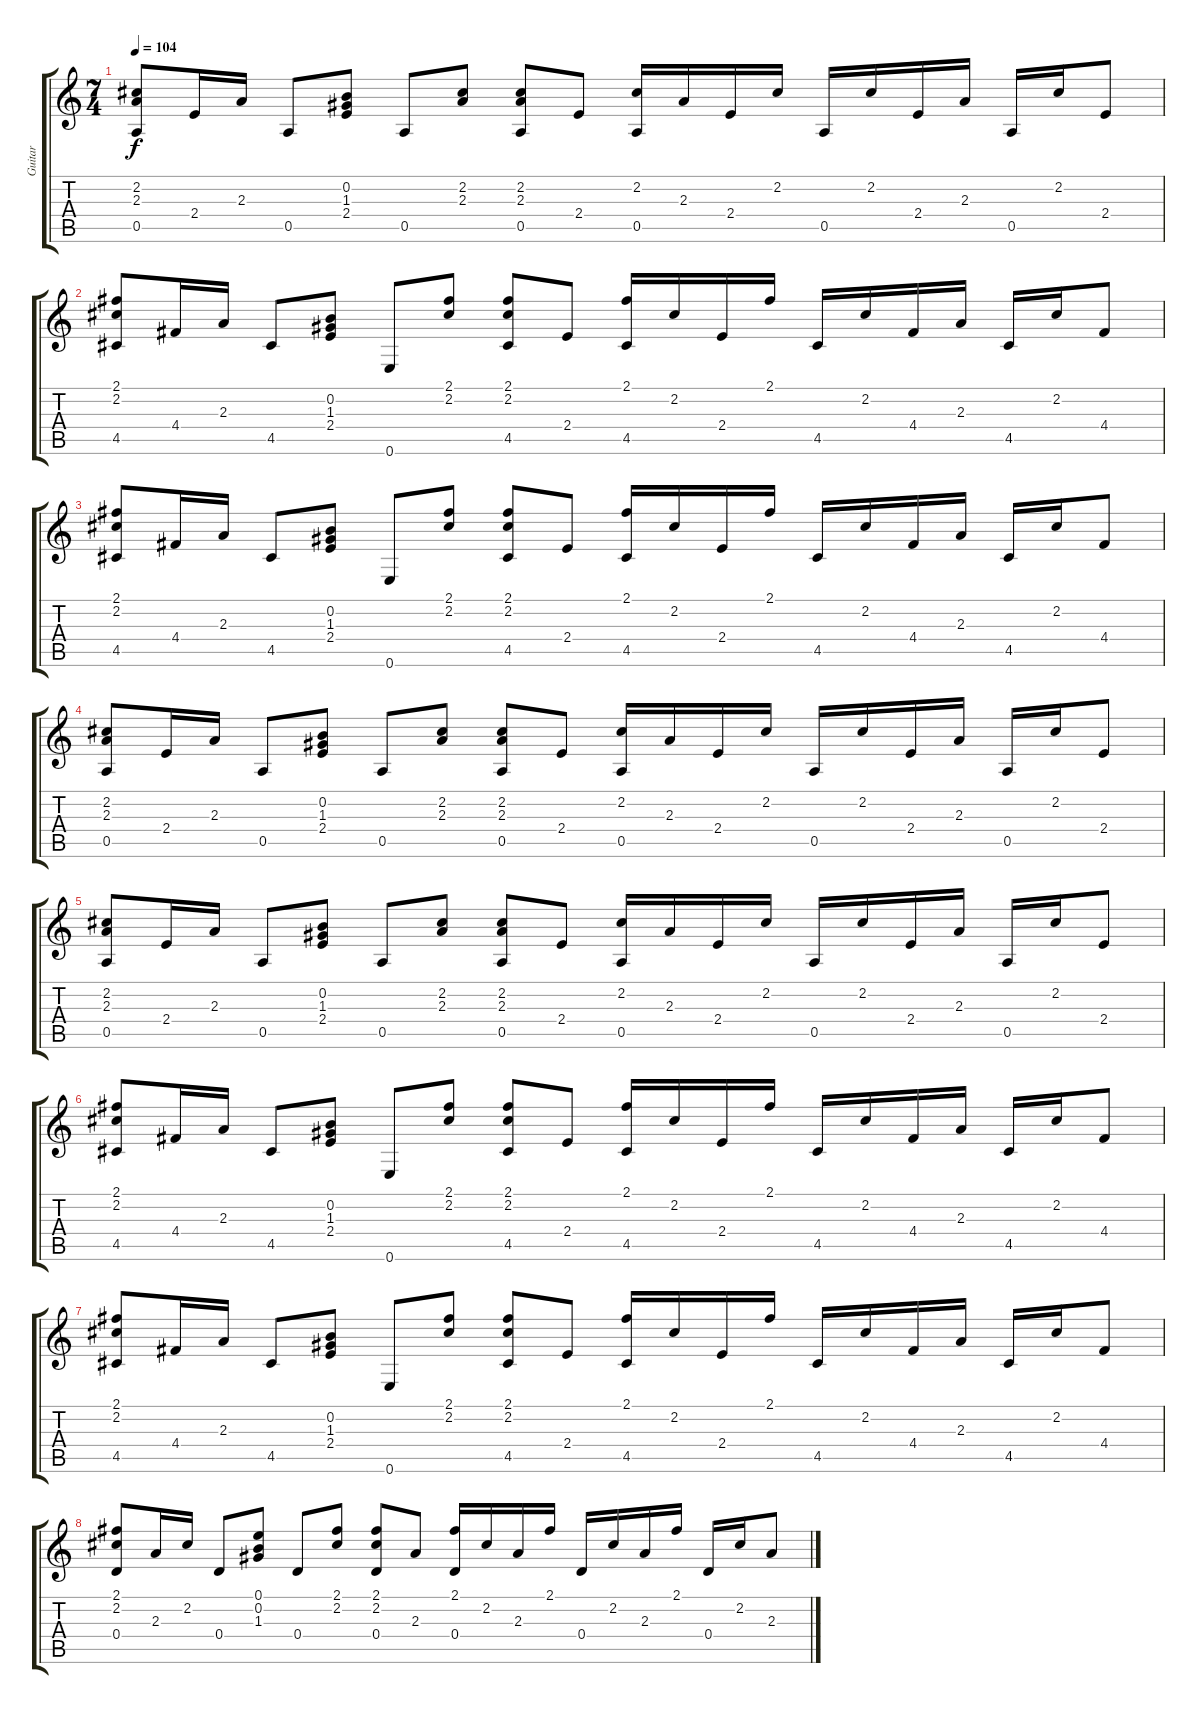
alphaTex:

\track ("Guitar" "Guitar") {instrument acousticguitarsteel}
\staff {score tabs}
\tuning (E4 B3 G3 D3 A2 E2) {hide}
\ts (7 4)
\tempo 104
\clef g2
\ks c
(2.2 2.3 0.5).8{dy f} 2.4.16 2.3.16 0.5.8 (0.2 1.3 2.4).8 0.5.8 (2.2 2.3).8 (2.2 2.3 0.5).8 2.4.8 (2.2 0.5).16 2.3.16 2.4.16 2.2.16 0.5.16 2.2.16 2.4.16 2.3.16 0.5.16 2.2.16 2.4.8 |
(2.1 2.2 4.5).8 4.4.16 2.3.16 4.5.8 (0.2 1.3 2.4).8 0.6.8 (2.1 2.2).8 (2.1 2.2 4.5).8 2.4.8 (2.1 4.5).16 2.2.16 2.4.16 2.1.16 4.5.16 2.2.16 4.4.16 2.3.16 4.5.16 2.2.16 4.4.8 |
(2.1 2.2 4.5).8 4.4.16 2.3.16 4.5.8 (0.2 1.3 2.4).8 0.6.8 (2.1 2.2).8 (2.1 2.2 4.5).8 2.4.8 (2.1 4.5).16 2.2.16 2.4.16 2.1.16 4.5.16 2.2.16 4.4.16 2.3.16 4.5.16 2.2.16 4.4.8 |
(2.2 2.3 0.5).8 2.4.16 2.3.16 0.5.8 (0.2 1.3 2.4).8 0.5.8 (2.2 2.3).8 (2.2 2.3 0.5).8 2.4.8 (2.2 0.5).16 2.3.16 2.4.16 2.2.16 0.5.16 2.2.16 2.4.16 2.3.16 0.5.16 2.2.16 2.4.8 |
(2.2 2.3 0.5).8 2.4.16 2.3.16 0.5.8 (0.2 1.3 2.4).8 0.5.8 (2.2 2.3).8 (2.2 2.3 0.5).8 2.4.8 (2.2 0.5).16 2.3.16 2.4.16 2.2.16 0.5.16 2.2.16 2.4.16 2.3.16 0.5.16 2.2.16 2.4.8 |
(2.1 2.2 4.5).8 4.4.16 2.3.16 4.5.8 (0.2 1.3 2.4).8 0.6.8 (2.1 2.2).8 (2.1 2.2 4.5).8 2.4.8 (2.1 4.5).16 2.2.16 2.4.16 2.1.16 4.5.16 2.2.16 4.4.16 2.3.16 4.5.16 2.2.16 4.4.8 |
(2.1 2.2 4.5).8 4.4.16 2.3.16 4.5.8 (0.2 1.3 2.4).8 0.6.8 (2.1 2.2).8 (2.1 2.2 4.5).8 2.4.8 (2.1 4.5).16 2.2.16 2.4.16 2.1.16 4.5.16 2.2.16 4.4.16 2.3.16 4.5.16 2.2.16 4.4.8 |
(2.1 2.2 0.4).8 2.3.16 2.2.16 0.4.8 (0.1 0.2 1.3).8 0.4.8 (2.1 2.2).8 (2.1 2.2 0.4).8 2.3.8 (2.1 0.4).16 2.2.16 2.3.16 2.1.16 0.4.16 2.2.16 2.3.16 2.1.16 0.4.16 2.2.16 2.3.8
